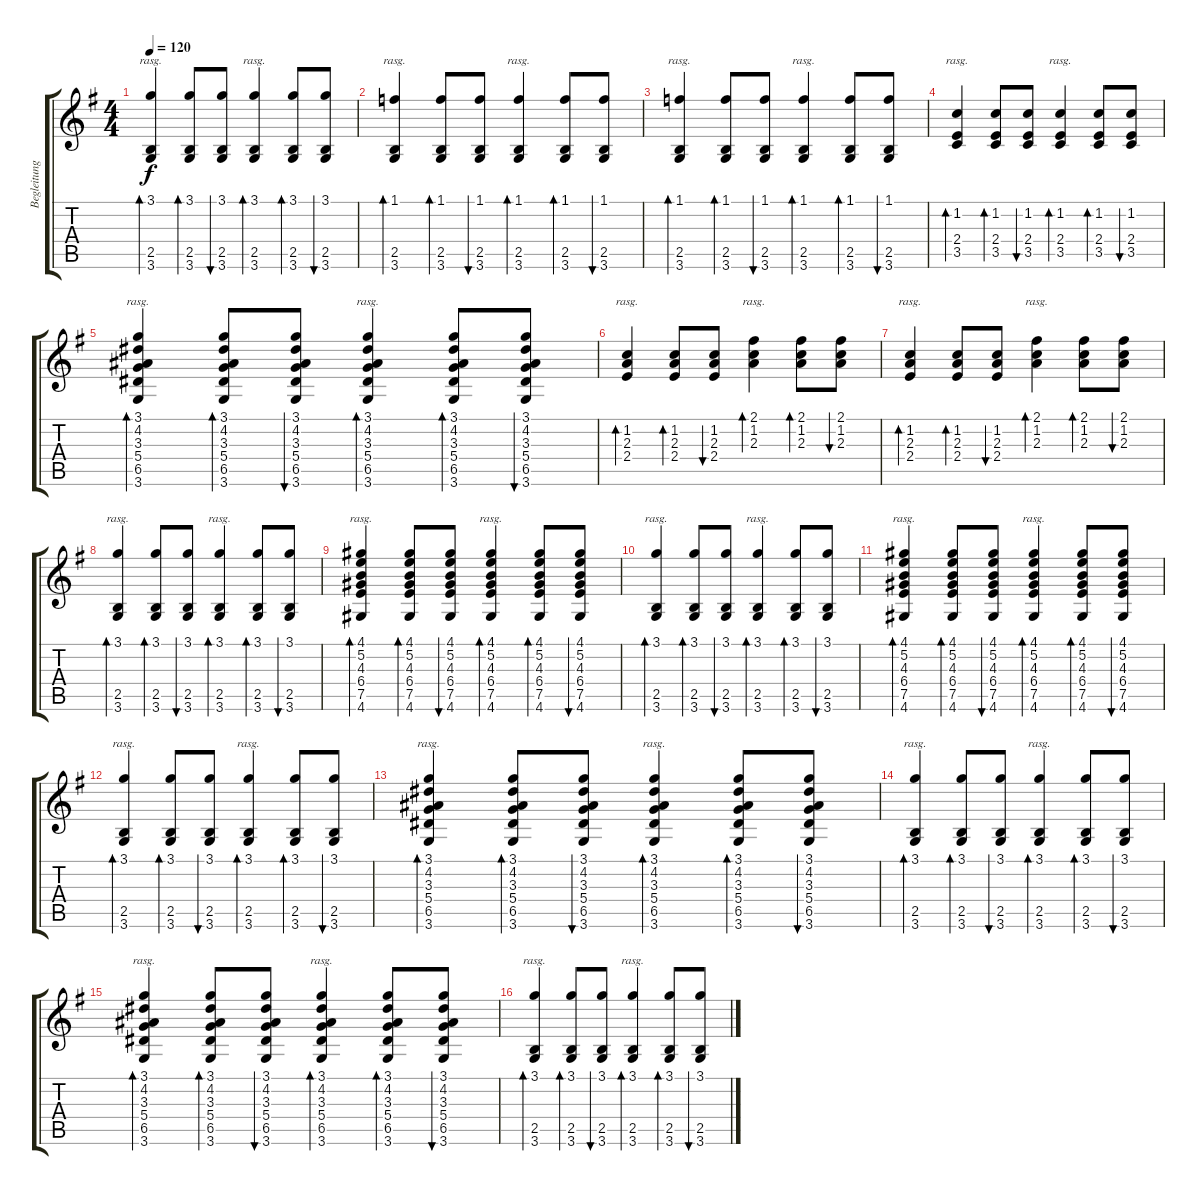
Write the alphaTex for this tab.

\track ("Begleitung" "Begleitung") {instrument acousticguitarsteel}
\staff {score tabs}
\tuning (E4 B3 G3 D3 A2 E2) {hide}
\ts (4 4)
\tempo 120
\clef g2
\ks g
(3.1 2.5 3.6).4{bd 240 rasg ii dy f} (3.1 2.5 3.6).8{bd 240} (3.1 2.5 3.6).8{bu 240} (3.1 2.5 3.6).4{bd 240 rasg ii} (3.1 2.5 3.6).8{bd 240} (3.1 2.5 3.6).8{bu 240} |
(1.1 2.5 3.6).4{bd 480 rasg ii} (1.1 2.5 3.6).8{bd 240} (1.1 2.5 3.6).8{bu 240} (1.1 2.5 3.6).4{bd 480 rasg ii} (1.1 2.5 3.6).8{bd 240} (1.1 2.5 3.6).8{bu 240} |
(1.1 2.5 3.6).4{bd 480 rasg ii} (1.1 2.5 3.6).8{bd 240} (1.1 2.5 3.6).8{bu 240} (1.1 2.5 3.6).4{bd 480 rasg ii} (1.1 2.5 3.6).8{bd 240} (1.1 2.5 3.6).8{bu 240} |
(1.2 2.4 3.5).4{bd 480 rasg ii} (1.2 2.4 3.5).8{bd 240} (1.2 2.4 3.5).8{bu 240} (1.2 2.4 3.5).4{bd 480 rasg ii} (1.2 2.4 3.5).8{bd 240} (1.2 2.4 3.5).8{bu 240} |
(3.1 4.2 3.3 5.4 6.5 3.6).4{bd 480 rasg ii} (3.1 4.2 3.3 5.4 6.5 3.6).8{bd 240} (3.1 4.2 3.3 5.4 6.5 3.6).8{bu 240} (3.1 4.2 3.3 5.4 6.5 3.6).4{bd 480 rasg ii} (3.1 4.2 3.3 5.4 6.5 3.6).8{bd 240} (3.1 4.2 3.3 5.4 6.5 3.6).8{bu 240} |
(1.2 2.3 2.4).4{bd 480 rasg ii} (1.2 2.3 2.4).8{bd 240} (1.2 2.3 2.4).8{bu 240} (2.1 1.2 2.3).4{bd 480 rasg ii} (2.1 1.2 2.3).8{bd 240} (2.1 1.2 2.3).8{bu 240} |
(1.2 2.3 2.4).4{bd 480 rasg ii} (1.2 2.3 2.4).8{bd 240} (1.2 2.3 2.4).8{bu 240} (2.1 1.2 2.3).4{bd 480 rasg ii} (2.1 1.2 2.3).8{bd 240} (2.1 1.2 2.3).8{bu 240} |
(3.1 2.5 3.6).4{bd 240 rasg ii} (3.1 2.5 3.6).8{bd 240} (3.1 2.5 3.6).8{bu 240} (3.1 2.5 3.6).4{bd 240 rasg ii} (3.1 2.5 3.6).8{bd 240} (3.1 2.5 3.6).8{bu 240} |
(4.1 5.2 4.3 6.4 7.5 4.6).4{bd 480 rasg ii} (4.1 5.2 4.3 6.4 7.5 4.6).8{bd 240} (4.1 5.2 4.3 6.4 7.5 4.6).8{bu 240} (4.1 5.2 4.3 6.4 7.5 4.6).4{bd 480 rasg ii} (4.1 5.2 4.3 6.4 7.5 4.6).8{bd 240} (4.1 5.2 4.3 6.4 7.5 4.6).8{bu 240} |
(3.1 2.5 3.6).4{bd 240 rasg ii} (3.1 2.5 3.6).8{bd 240} (3.1 2.5 3.6).8{bu 240} (3.1 2.5 3.6).4{bd 240 rasg ii} (3.1 2.5 3.6).8{bd 240} (3.1 2.5 3.6).8{bu 240} |
(4.1 5.2 4.3 6.4 7.5 4.6).4{bd 480 rasg ii} (4.1 5.2 4.3 6.4 7.5 4.6).8{bd 240} (4.1 5.2 4.3 6.4 7.5 4.6).8{bu 240} (4.1 5.2 4.3 6.4 7.5 4.6).4{bd 480 rasg ii} (4.1 5.2 4.3 6.4 7.5 4.6).8{bd 240} (4.1 5.2 4.3 6.4 7.5 4.6).8{bu 240} |
(3.1 2.5 3.6).4{bd 240 rasg ii} (3.1 2.5 3.6).8{bd 240} (3.1 2.5 3.6).8{bu 240} (3.1 2.5 3.6).4{bd 240 rasg ii} (3.1 2.5 3.6).8{bd 240} (3.1 2.5 3.6).8{bu 240} |
(3.1 4.2 3.3 5.4 6.5 3.6).4{bd 480 rasg ii} (3.1 4.2 3.3 5.4 6.5 3.6).8{bd 240} (3.1 4.2 3.3 5.4 6.5 3.6).8{bu 240} (3.1 4.2 3.3 5.4 6.5 3.6).4{bd 480 rasg ii} (3.1 4.2 3.3 5.4 6.5 3.6).8{bd 240} (3.1 4.2 3.3 5.4 6.5 3.6).8{bu 240} |
(3.1 2.5 3.6).4{bd 240 rasg ii} (3.1 2.5 3.6).8{bd 240} (3.1 2.5 3.6).8{bu 240} (3.1 2.5 3.6).4{bd 240 rasg ii} (3.1 2.5 3.6).8{bd 240} (3.1 2.5 3.6).8{bu 240} |
(3.1 4.2 3.3 5.4 6.5 3.6).4{bd 480 rasg ii} (3.1 4.2 3.3 5.4 6.5 3.6).8{bd 240} (3.1 4.2 3.3 5.4 6.5 3.6).8{bu 240} (3.1 4.2 3.3 5.4 6.5 3.6).4{bd 480 rasg ii} (3.1 4.2 3.3 5.4 6.5 3.6).8{bd 240} (3.1 4.2 3.3 5.4 6.5 3.6).8{bu 240} |
(3.1 2.5 3.6).4{bd 240 rasg ii} (3.1 2.5 3.6).8{bd 240} (3.1 2.5 3.6).8{bu 240} (3.1 2.5 3.6).4{bd 240 rasg ii} (3.1 2.5 3.6).8{bd 240} (3.1 2.5 3.6).8{bu 240}
